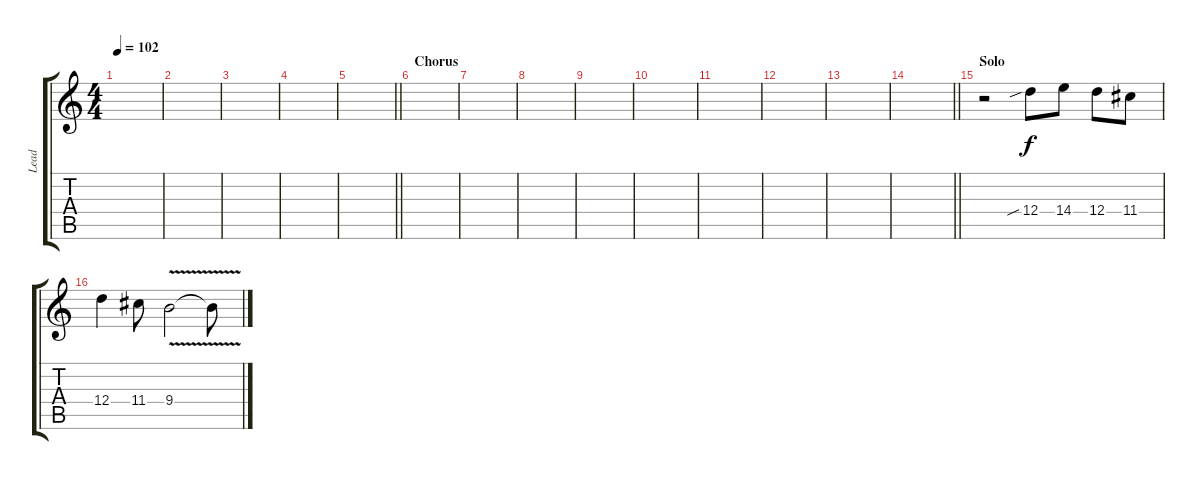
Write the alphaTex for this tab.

\track ("Lead" "Lead") {instrument distortionguitar}
\staff {score tabs}
\tuning (E4 B3 G3 D3 A2 E2) {hide}
\ts (4 4)
\tempo 102
\clef g2
\ks c
|
|
|
|
\barLineRight lightlight
|
\section ("" "Chorus")
|
|
|
|
|
|
|
|
\barLineRight lightlight
|
\section ("" "Solo")
r.2 12.4{sib}.8 14.4.8 12.4.8 11.4.8 |
12.4.4 11.4.8 9.4{v}.2 9.4{t}.8
